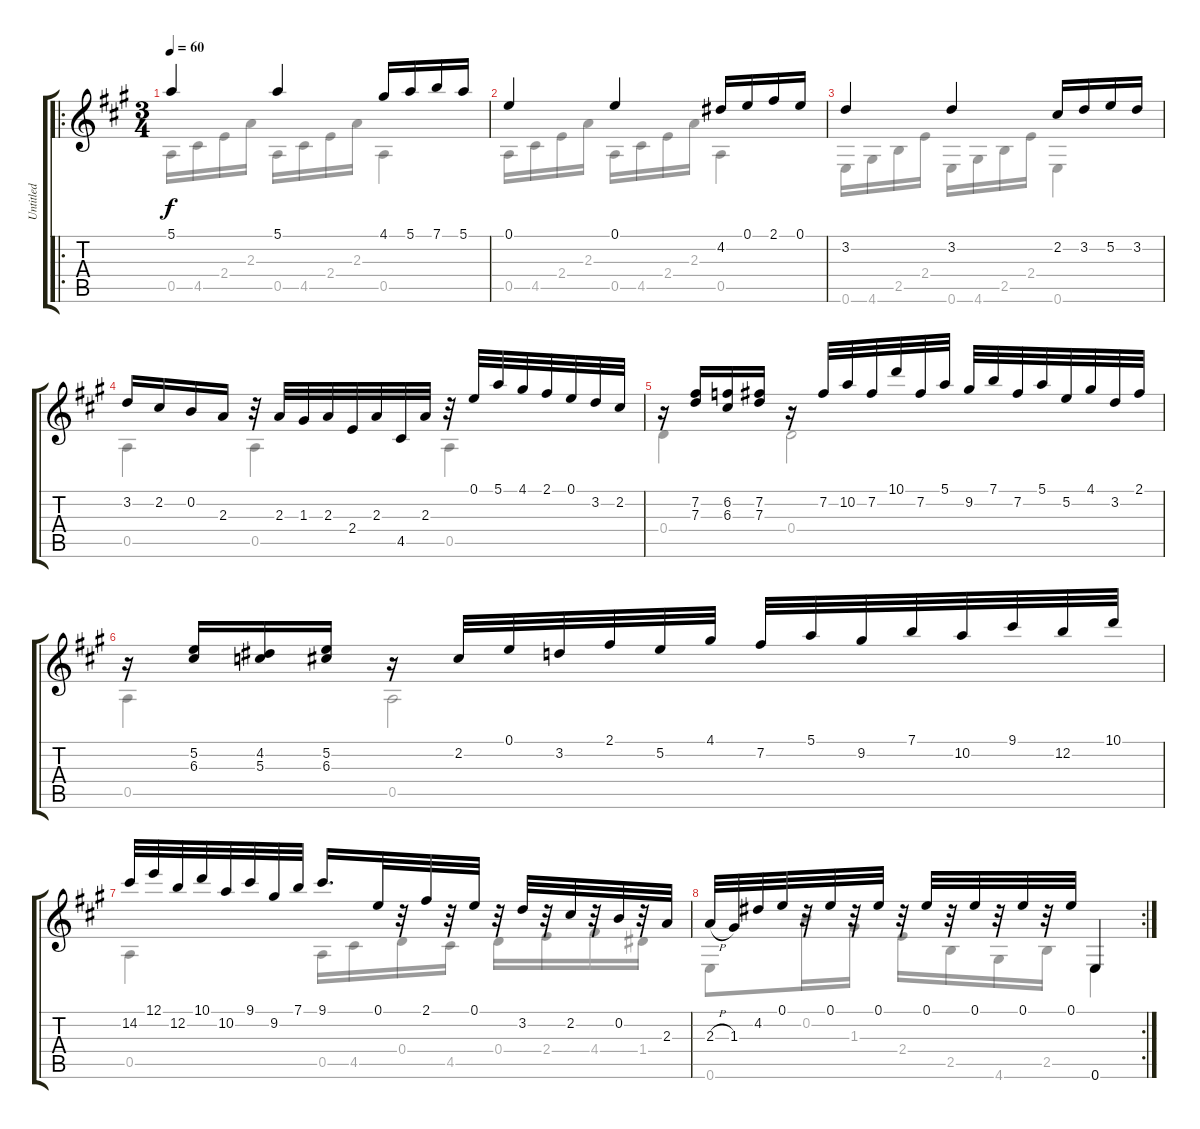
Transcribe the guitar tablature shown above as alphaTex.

\track ("Untitled" "Untitled") {instrument acousticguitarnylon}
\staff {score tabs}
\tuning (E4 B3 G3 D3 A2 E2) {hide}
\voice
\ro
\ts (3 4)
\tempo 60
\clef g2
\ks a
5.1.4{dy f instrument acousticguitarnylon} 5.1.4 4.1.16 5.1.16 7.1.16 5.1.16 |
0.1.4 0.1.4 4.2.16 0.1.16 2.1.16 0.1.16 |
3.2.4 3.2.4 2.2.16 3.2.16 5.2.16 3.2.16 |
3.2.16 2.2.16 0.2.16 2.3.16 r.32 2.3.32 1.3.32 2.3.32 2.4.32 2.3.32 4.5.32 2.3.32 r.32 0.1.32 5.1.32 4.1.32 2.1.32 0.1.32 3.2.32 2.2.32 |
r.16 (7.2 7.3).16 (6.2 6.3).16 (7.2 7.3).16 r.16 7.2.32 10.2.32 7.2.32 10.1.32 7.2.32 5.1.32 9.2.32 7.1.32 7.2.32 5.1.32 5.2.32 4.1.32 3.2.32 2.1.32 |
r.16 (5.2 6.3).16 (4.2 5.3).16 (5.2 6.3).16 r.16 2.2.32 0.1.32 3.2.32 2.1.32 5.2.32 4.1.32 7.2.32 5.1.32 9.2.32 7.1.32 10.2.32 9.1.32 12.2.32 10.1.32 |
14.2.32 12.1.32 12.2.32 10.1.32 10.2.32 9.1.32 9.2.32 7.1.32 9.1.16{d} 0.1.32 r.32 2.1.32 r.32 0.1.32 r.32 3.2.32 r.32 2.2.32 r.32 0.2.32 r.32 2.3.32 |
\rc 2
2.3{h}.32 1.3.32 4.2.32 0.1.32 r.32 0.1.32 r.32 0.1.32 r.32 0.1.32 r.32 0.1.32 r.32 0.1.32 r.32 0.1.32 0.6.4
\voice
\clef g2
\ottava regular
\simile none
\ks a
0.5.16{dy f} 4.5.16 2.4.16 2.3.16 0.5.16 4.5.16 2.4.16 2.3.16 0.5.4 |
0.5.16 4.5.16 2.4.16 2.3.16 0.5.16 4.5.16 2.4.16 2.3.16 0.5.4 |
0.6.16 4.6.16 2.5.16 2.4.16 0.6.16 4.6.16 2.5.16 2.4.16 0.6.4 |
0.5.4 0.5.4 0.5.4 |
0.4.4 0.4.2 |
0.5.4 0.5.2 |
0.5.4 0.5.16 4.5.16 0.4.16 4.5.16 0.4.16 2.4.16 4.4.16 1.4.16 |
0.6.8 0.2.16 1.3.16 2.4.16 2.5.16 4.6.16 2.5.16 0.6.4
